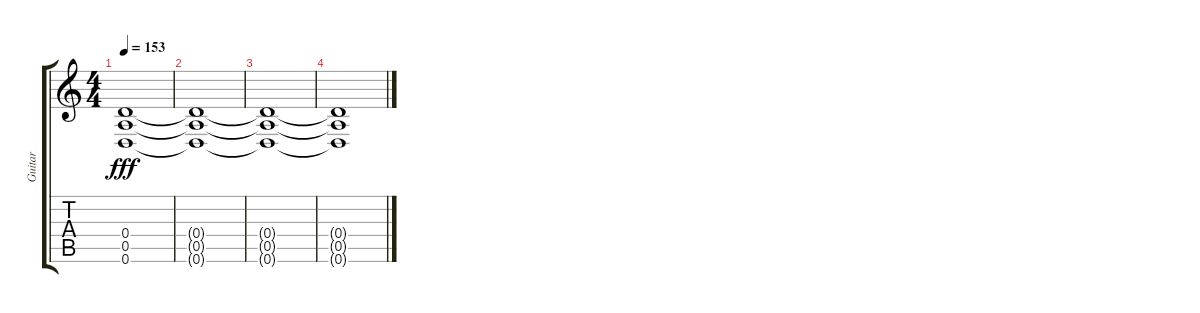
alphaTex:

\track ("Guitar" "Guitar") {instrument overdrivenguitar}
\staff {score tabs}
\tuning (E4 B3 G3 D3 A2 D2) {hide}
\ts (4 4)
\tempo 153
\clef g2
\ks c
(0.4 0.5 0.6).1{dy fff} |
(0.4{t} 0.5{t} 0.6{t}).1 |
(0.4{t} 0.5{t} 0.6{t}).1 |
(0.4{t} 0.5{t} 0.6{t}).1
